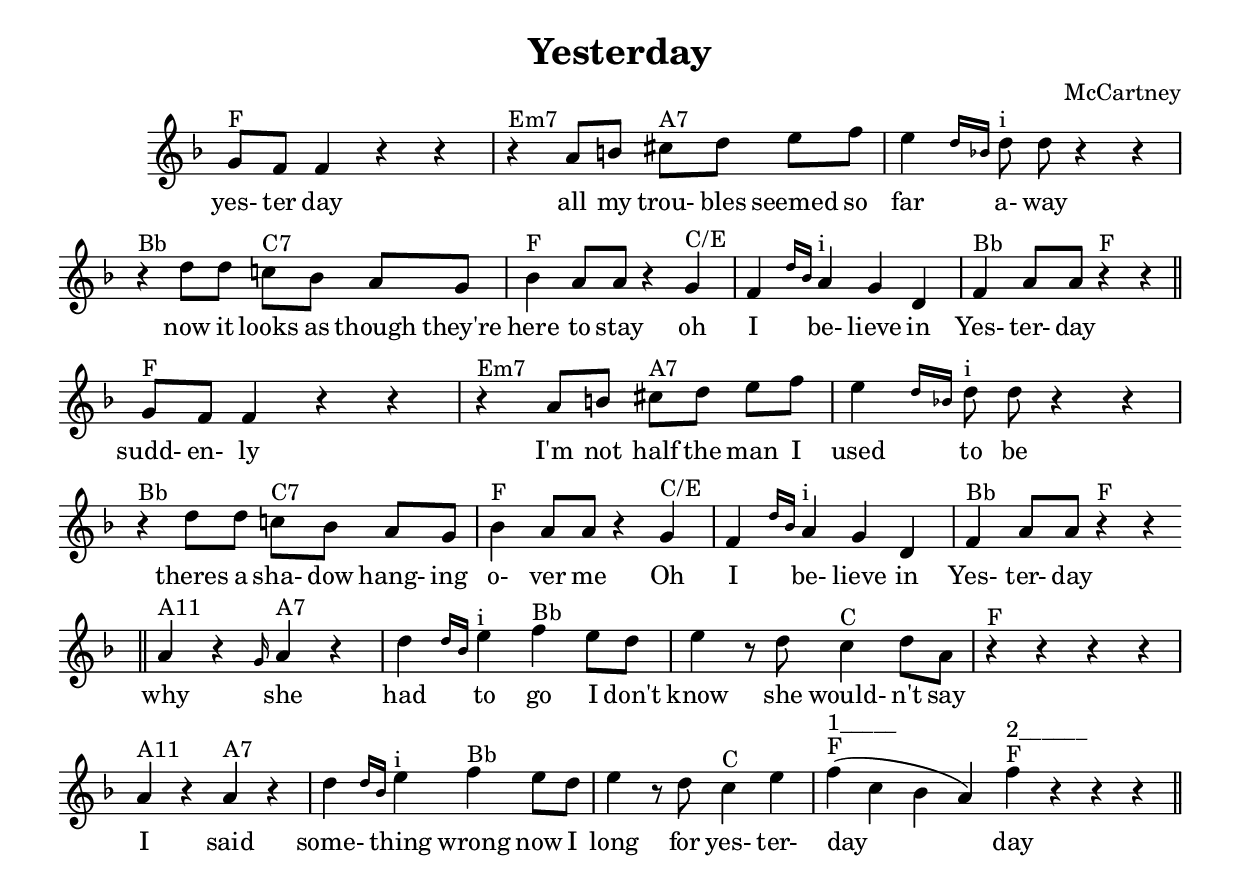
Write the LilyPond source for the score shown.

#(ly:set-option 'midi-extension "mid")
\version "2.12.3"
\include "english.ly"
\header{
title = "Yesterday"
composer = "McCartney"
}
%{

%}
melody = {
\once \override Staff.TimeSignature #'stencil = ##f
\clef treble
\key c \major
\cadenzaOn


 d'8[^"F" c'8] c'4 r4 r4 \bar "|"  r4^"Em7" e'8[ fs'8] gs'8[^"A7" a'8] b'8[ c''8] \bar "|"  b'4 \grace {a'16[[ f'16]}a'8^"i" a'8] r4 r4 \bar "|"  \break
\grace s64 r4^"Bb" a'8[ a'8] g'8[^"C7" f'8] e'8[ d'8] \bar "|"  f'4^"F" e'8[ e'8] r4 d'4^"C/E" \bar "|"  c'4 \grace {a'16[ f'16]}e'4^"i" d'4 a4 \bar "|"  c'4^"Bb" e'8[ e'8] r4^"F" r4 \bar "||"   \break
\grace s64 d'8[^"F" c'8] c'4 r4 r4 \bar "|"  r4^"Em7" e'8[ fs'8] gs'8[^"A7" a'8] b'8[ c''8] \bar "|"  b'4 \grace {a'16[[ f'16]}a'8^"i" a'8] r4 r4 \bar "|"  \break
\grace s64 r4^"Bb" a'8[ a'8] g'8[^"C7" f'8] e'8[ d'8] \bar "|"  f'4^"F" e'8[ e'8] r4 d'4^"C/E" \bar "|"  c'4 \grace {a'16[ f'16]}e'4^"i" d'4 a4 \bar "|"  c'4^"Bb" e'8[ e'8] r4^"F" r4 \bar ":|"  \break
\grace s64 \bar "||"   e'4^"A11" r4 \grace {d'16}e'4^"A7" r4 \bar "|"  a'4 \grace {a'16[ f'16]}b'4^"i" c''4^"Bb" b'8[ a'8] \bar "|"  b'4 r8 a'8 g'4^"C" a'8[ e'8] \bar "|"  r4^"F" r4 r4 r4 \bar "|"  \break
\grace s64 e'4^"A11" r4 e'4^"A7" r4 \bar "|"  a'4 \grace {a'16[ f'16]}b'4^"i" c''4^"Bb" b'8[ a'8] \bar "|"  b'4 r8 a'8 g'4^"C" b'4 \bar "|"  c''4(^"F"^"1_____" g'4 f'4 e'4) \bar ":|"  c''4^"F"^"2______" r4 r4 r4 \bar "||"   \break

}


text = \lyricmode {
yes- ter day all my trou- bles seemed so far a- way now it looks as though they're here to stay oh I be- lieve in Yes- ter- day sudd- en- ly I'm not half the man I used to be theres a sha- dow hang- ing o- ver me Oh I be- lieve in Yes- ter- day why she had to go I don't know she would- n't say I said some- thing wrong now I long for yes- ter- day    day 
}

\score{
\transpose c' f'
<<
\new Voice = "one" {
\melody
}
\new Lyrics \lyricsto "one" \text
>>
\layout {
\context {
\Score
\remove "Bar_number_engraver"
}
}
\midi {
\context {
\Score
tempoWholesPerMinute = #(ly:make-moment 200 4)
}
}
}